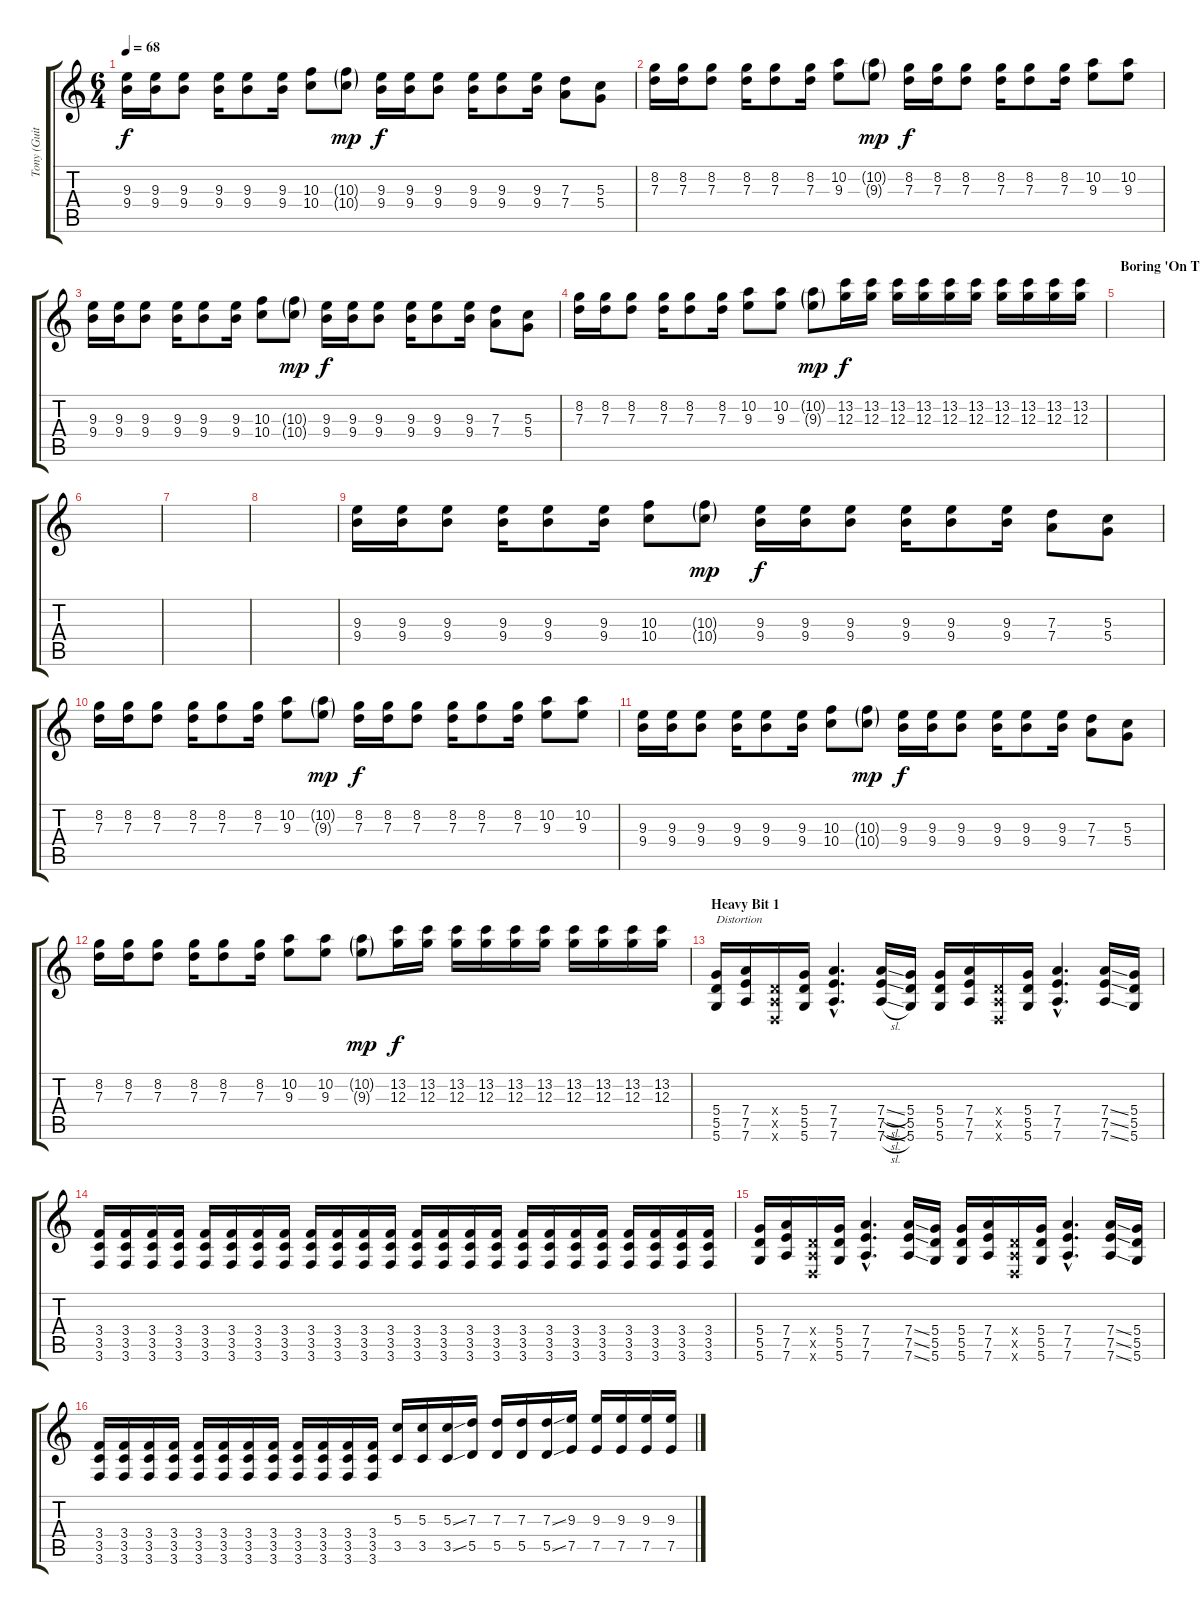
\track ("Tony (Guitars)" "Tony (Guit") {instrument electricguitarjazz}
\staff {score tabs}
\tuning (E4 B3 G3 D3 A2 D2) {hide}
\ts (6 4)
\tempo 68
\clef g2
\ks c
(9.3 9.4).16{dy f} (9.3 9.4).16 (9.3 9.4).8 (9.3 9.4).16 (9.3 9.4).8 (9.3 9.4).16 (10.3 10.4).8 (10.3{g} 10.4{g}).8{dy mp} (9.3 9.4).16{dy f} (9.3 9.4).16 (9.3 9.4).8 (9.3 9.4).16 (9.3 9.4).8 (9.3 9.4).16 (7.3 7.4).8 (5.3 5.4).8 |
(8.2 7.3).16 (8.2 7.3).16 (8.2 7.3).8 (8.2 7.3).16 (8.2 7.3).8 (8.2 7.3).16 (10.2 9.3).8 (10.2{g} 9.3{g}).8{dy mp} (8.2 7.3).16{dy f} (8.2 7.3).16 (8.2 7.3).8 (8.2 7.3).16 (8.2 7.3).8 (8.2 7.3).16 (10.2 9.3).8 (10.2 9.3).8 |
(9.3 9.4).16 (9.3 9.4).16 (9.3 9.4).8 (9.3 9.4).16 (9.3 9.4).8 (9.3 9.4).16 (10.3 10.4).8 (10.3{g} 10.4{g}).8{dy mp} (9.3 9.4).16{dy f} (9.3 9.4).16 (9.3 9.4).8 (9.3 9.4).16 (9.3 9.4).8 (9.3 9.4).16 (7.3 7.4).8 (5.3 5.4).8 |
(8.2 7.3).16 (8.2 7.3).16 (8.2 7.3).8 (8.2 7.3).16 (8.2 7.3).8 (8.2 7.3).16 (10.2 9.3).8 (10.2 9.3).8 (10.2{g} 9.3{g}).8{dy mp} (13.2 12.3).16{dy f} (13.2 12.3).16 (13.2 12.3).16 (13.2 12.3).16 (13.2 12.3).16 (13.2 12.3).16 (13.2 12.3).16 (13.2 12.3).16 (13.2 12.3).16 (13.2 12.3).16 |
\section ("" "Boring 'On The Phone' Bit")
|
|
|
|
(9.3 9.4).16 (9.3 9.4).16 (9.3 9.4).8 (9.3 9.4).16 (9.3 9.4).8 (9.3 9.4).16 (10.3 10.4).8 (10.3{g} 10.4{g}).8{dy mp} (9.3 9.4).16{dy f} (9.3 9.4).16 (9.3 9.4).8 (9.3 9.4).16 (9.3 9.4).8 (9.3 9.4).16 (7.3 7.4).8 (5.3 5.4).8 |
(8.2 7.3).16 (8.2 7.3).16 (8.2 7.3).8 (8.2 7.3).16 (8.2 7.3).8 (8.2 7.3).16 (10.2 9.3).8 (10.2{g} 9.3{g}).8{dy mp} (8.2 7.3).16{dy f} (8.2 7.3).16 (8.2 7.3).8 (8.2 7.3).16 (8.2 7.3).8 (8.2 7.3).16 (10.2 9.3).8 (10.2 9.3).8 |
(9.3 9.4).16 (9.3 9.4).16 (9.3 9.4).8 (9.3 9.4).16 (9.3 9.4).8 (9.3 9.4).16 (10.3 10.4).8 (10.3{g} 10.4{g}).8{dy mp} (9.3 9.4).16{dy f} (9.3 9.4).16 (9.3 9.4).8 (9.3 9.4).16 (9.3 9.4).8 (9.3 9.4).16 (7.3 7.4).8 (5.3 5.4).8 |
(8.2 7.3).16 (8.2 7.3).16 (8.2 7.3).8 (8.2 7.3).16 (8.2 7.3).8 (8.2 7.3).16 (10.2 9.3).8 (10.2 9.3).8 (10.2{g} 9.3{g}).8{dy mp} (13.2 12.3).16{dy f} (13.2 12.3).16 (13.2 12.3).16 (13.2 12.3).16 (13.2 12.3).16 (13.2 12.3).16 (13.2 12.3).16 (13.2 12.3).16 (13.2 12.3).16 (13.2 12.3).16 |
\section ("" "Heavy Bit 1")
(5.4 5.5 5.6).16{txt "Distortion" volume 16 instrument overdrivenguitar} (7.4 7.5 7.6).16 (0.4{x} 0.5{x} 0.6{x}).16 (5.4 5.5 5.6).16 (7.4{hac} 7.5{hac} 7.6{hac}).4{d} (7.4{sl} 7.5{sl} 7.6{sl}).16 (5.4 5.5 5.6).16 (5.4 5.5 5.6).16 (7.4 7.5 7.6).16 (0.4{x} 0.5{x} 0.6{x}).16 (5.4 5.5 5.6).16 (7.4{hac} 7.5{hac} 7.6{hac}).4{d} (7.4{ss} 7.5{ss} 7.6{ss}).16 (5.4 5.5 5.6).16 |
(3.4 3.5 3.6).16 (3.4 3.5 3.6).16 (3.4 3.5 3.6).16 (3.4 3.5 3.6).16 (3.4 3.5 3.6).16 (3.4 3.5 3.6).16 (3.4 3.5 3.6).16 (3.4 3.5 3.6).16 (3.4 3.5 3.6).16 (3.4 3.5 3.6).16 (3.4 3.5 3.6).16 (3.4 3.5 3.6).16 (3.4 3.5 3.6).16 (3.4 3.5 3.6).16 (3.4 3.5 3.6).16 (3.4 3.5 3.6).16 (3.4 3.5 3.6).16 (3.4 3.5 3.6).16 (3.4 3.5 3.6).16 (3.4 3.5 3.6).16 (3.4 3.5 3.6).16 (3.4 3.5 3.6).16 (3.4 3.5 3.6).16 (3.4 3.5 3.6).16 |
(5.4 5.5 5.6).16 (7.4 7.5 7.6).16 (0.4{x} 0.5{x} 0.6{x}).16 (5.4 5.5 5.6).16 (7.4{hac} 7.5{hac} 7.6{hac}).4{d} (7.4{ss} 7.5{ss} 7.6{ss}).16 (5.4 5.5 5.6).16 (5.4 5.5 5.6).16 (7.4 7.5 7.6).16 (0.4{x} 0.5{x} 0.6{x}).16 (5.4 5.5 5.6).16 (7.4{hac} 7.5{hac} 7.6{hac}).4{d} (7.4{ss} 7.5{ss} 7.6{ss}).16 (5.4 5.5 5.6).16 |
(3.4 3.5 3.6).16 (3.4 3.5 3.6).16 (3.4 3.5 3.6).16 (3.4 3.5 3.6).16 (3.4 3.5 3.6).16 (3.4 3.5 3.6).16 (3.4 3.5 3.6).16 (3.4 3.5 3.6).16 (3.4 3.5 3.6).16 (3.4 3.5 3.6).16 (3.4 3.5 3.6).16 (3.4 3.5 3.6).16 (5.3 3.5).16 (5.3 3.5).16 (5.3{ss} 3.5{ss}).16 (7.3 5.5).16 (7.3 5.5).16 (7.3 5.5).16 (7.3{ss} 5.5{ss}).16 (9.3 7.5).16 (9.3 7.5).16 (9.3 7.5).16 (9.3 7.5).16 (9.3 7.5).16
